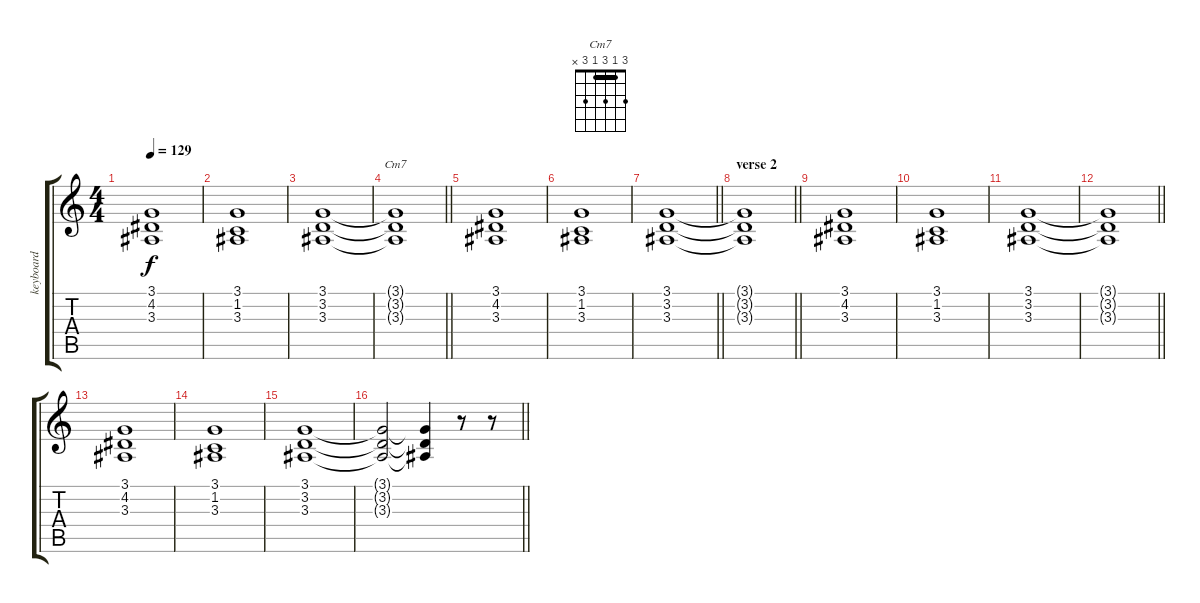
\track ("keyboard " "keyboard ") {instrument acousticgrandpiano}
\staff {score tabs}
\tuning (E4 B3 G3 D3 A2 E2) {hide}
\chord ("Cm7" 3 1 3 1 3 x) {barre 1}
\ts (4 4)
\tempo 129
\clef g2
\ks c
(3.1 4.2 3.3).1{dy f volume 13 balance 8 instrument acousticgrandpiano} |
(3.1 1.2 3.3).1 |
(3.1 3.2 3.3).1 |
\barLineRight lightlight
(3.1{t} 3.2{t} 3.3{t}).1{ch "Cm7"} |
(3.1 4.2 3.3).1 |
(3.1 1.2 3.3).1 |
\barLineRight lightlight
(3.1 3.2 3.3).1 |
\section ("" "verse 2")
\barLineRight lightlight
(3.1{t} 3.2{t} 3.3{t}).1 |
(3.1 4.2 3.3).1 |
(3.1 1.2 3.3).1 |
(3.1 3.2 3.3).1 |
\barLineRight lightlight
(3.1{t} 3.2{t} 3.3{t}).1 |
(3.1 4.2 3.3).1 |
(3.1 1.2 3.3).1 |
(3.1 3.2 3.3).1 |
\barLineRight lightlight
(3.1{t} 3.2{t} 3.3{t}).2 (3.1{t} 3.2{t} 3.3{t}).4 r.8 r.8{volume 5 balance 8 instrument lead2sawtooth}
